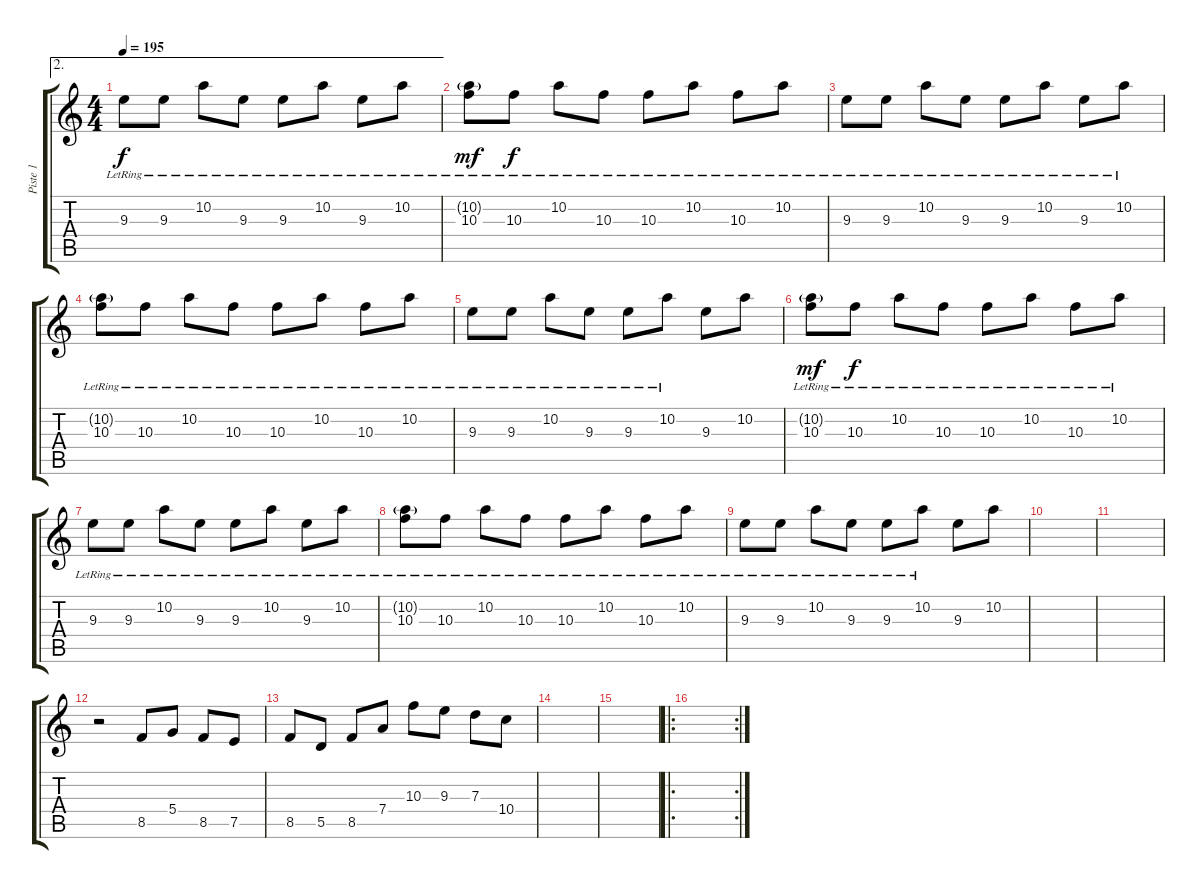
\track ("Piste 1" "Piste 1") {instrument overdrivenguitar}
\staff {score tabs}
\tuning (E4 B3 G3 D3 A2 D2) {hide}
\ae 2
\ts (4 4)
\tempo 195
\clef g2
\ks c
9.3{lr}.8{dy f} 9.3{lr}.8 10.2{lr}.8 9.3{lr}.8 9.3{lr}.8 10.2{lr}.8 9.3{lr}.8 10.2{lr}.8 |
(10.2{g lr} 10.3{lr}).8{dy mf volume 7} 10.3{lr}.8{dy f} 10.2{lr}.8 10.3{lr}.8 10.3{lr}.8 10.2{lr}.8 10.3{lr}.8 10.2{lr}.8 |
9.3{lr}.8 9.3{lr}.8 10.2{lr}.8 9.3{lr}.8 9.3{lr}.8 10.2{lr}.8 9.3{lr}.8 10.2{lr}.8 |
(10.2{g lr} 10.3{lr}).8 10.3{lr}.8 10.2{lr}.8 10.3{lr}.8 10.3{lr}.8 10.2{lr}.8 10.3{lr}.8 10.2{lr}.8 |
9.3{lr}.8 9.3{lr}.8 10.2{lr}.8 9.3{lr}.8 9.3{lr}.8 10.2{lr}.8 9.3.8 10.2.8 |
(10.2{g lr} 10.3{lr}).8{dy mf volume 7} 10.3{lr}.8{dy f} 10.2{lr}.8 10.3{lr}.8 10.3{lr}.8 10.2{lr}.8 10.3{lr}.8 10.2{lr}.8 |
9.3{lr}.8 9.3{lr}.8 10.2{lr}.8 9.3{lr}.8 9.3{lr}.8 10.2{lr}.8 9.3{lr}.8 10.2{lr}.8 |
(10.2{g lr} 10.3{lr}).8 10.3{lr}.8 10.2{lr}.8 10.3{lr}.8 10.3{lr}.8 10.2{lr}.8 10.3{lr}.8 10.2{lr}.8 |
9.3{lr}.8 9.3{lr}.8 10.2{lr}.8 9.3{lr}.8 9.3{lr}.8 10.2{lr}.8 9.3.8 10.2.8 |
|
|
r.2 8.5.8 5.4.8 8.5.8 7.5.8 |
8.5.8 5.5.8 8.5.8 7.4.8 10.3.8 9.3.8 7.3.8 10.4.8 |
|
|
\ro
\rc 2
